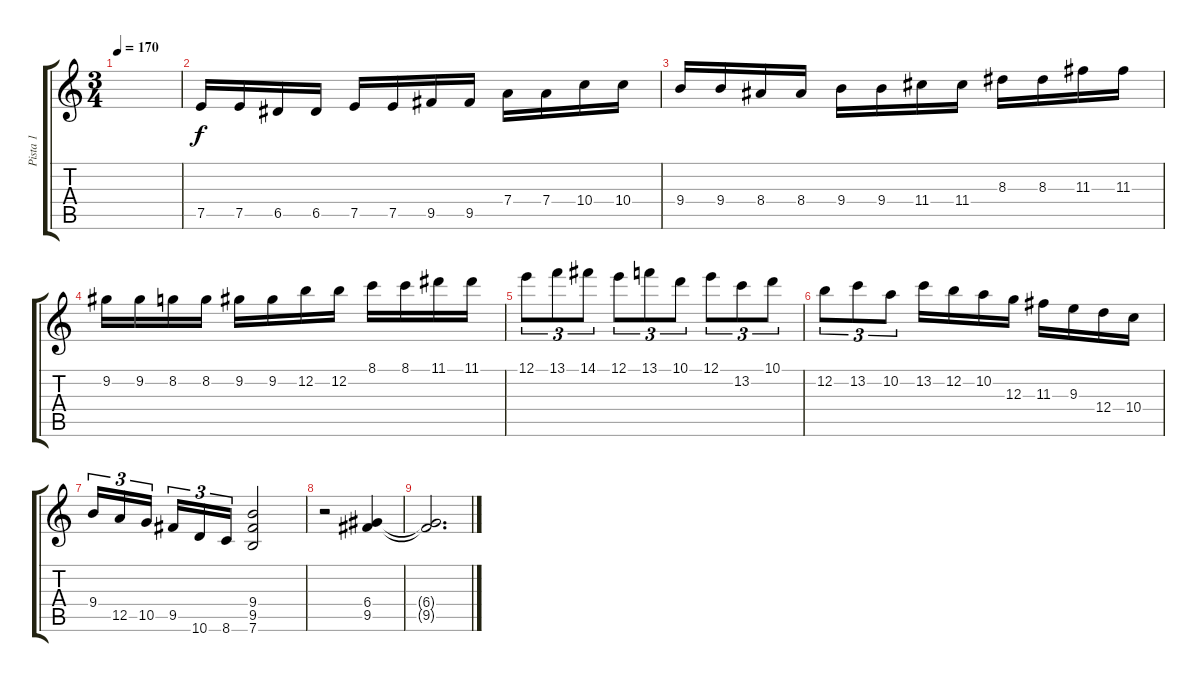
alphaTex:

\track ("Pista 1" "Pista 1") {instrument distortionguitar}
\staff {score tabs}
\tuning (E4 B3 G3 D3 A2 E2) {hide}
\ts (3 4)
\tempo 170
\clef g2
\ks c
|
7.5.16 7.5.16 6.5.16 6.5.16 7.5.16 7.5.16 9.5.16 9.5.16 7.4.16 7.4.16 10.4.16 10.4.16 |
9.4.16 9.4.16 8.4.16 8.4.16 9.4.16 9.4.16 11.4.16 11.4.16 8.3.16 8.3.16 11.3.16 11.3.16 |
9.2.16 9.2.16 8.2.16 8.2.16 9.2.16 9.2.16 12.2.16 12.2.16 8.1.16 8.1.16 11.1.16 11.1.16 |
12.1.8{tu (3 2)} 13.1.8{tu (3 2)} 14.1.8{tu (3 2)} 12.1.8{tu (3 2)} 13.1.8{tu (3 2)} 10.1.8{tu (3 2)} 12.1.8{tu (3 2)} 13.2.8{tu (3 2)} 10.1.8{tu (3 2)} |
12.2.8{tu (3 2)} 13.2.8{tu (3 2)} 10.2.8{tu (3 2)} 13.2.16 12.2.16 10.2.16 12.3.16 11.3.16 9.3.16 12.4.16 10.4.16 |
9.4.16{tu (3 2)} 12.5.16{tu (3 2)} 10.5.16{tu (3 2) beam splitsecondary} 9.5.16{tu (3 2)} 10.6.16{tu (3 2)} 8.6.16{tu (3 2)} (9.4 9.5 7.6).2 |
r.2 (6.4 9.5).4 |
(6.4{t} 9.5{t}).2{d}
